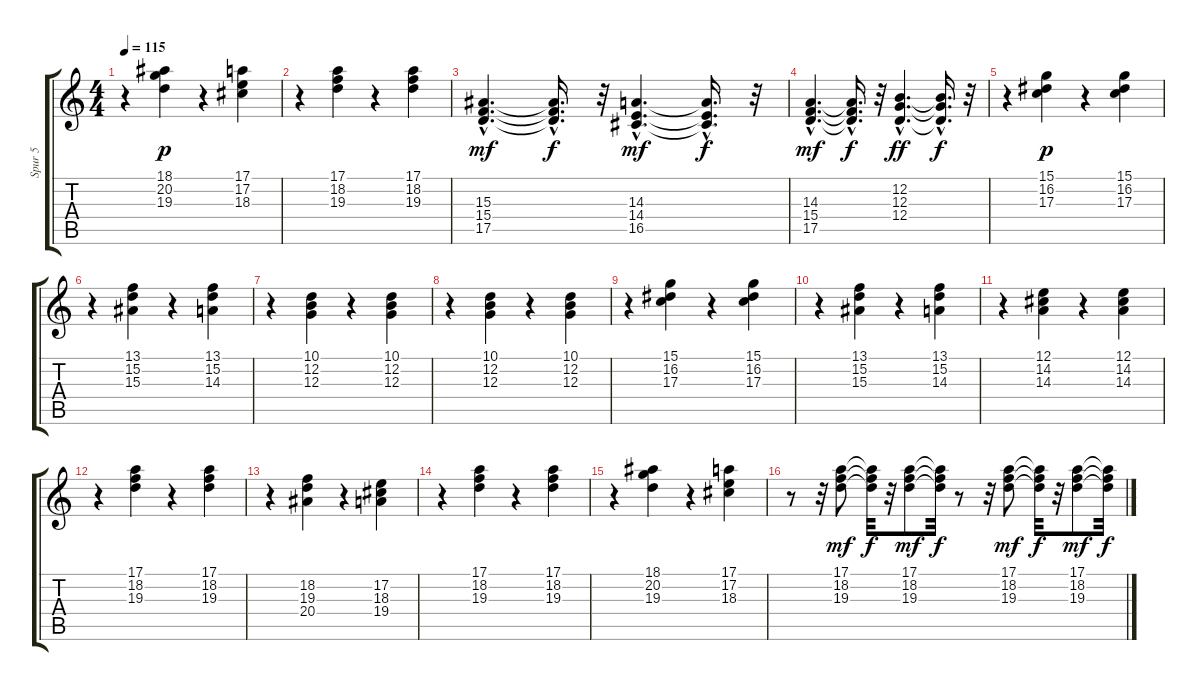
\track ("Spur 5" "Spur 5") {instrument harmonica}
\staff {score tabs}
\tuning (E4 B3 G3 D3 A2 E2) {hide}
\ts (4 4)
\tempo 115
\clef g2
\ks c
r.4{dy p} (18.1 20.2 19.3).4 r.4 (17.1 17.2 18.3).4 |
r.4 (17.1 18.2 19.3).4 r.4 (17.1 18.2 19.3).4 |
(15.3{hac} 15.4{hac} 17.5{hac}).4{d dy mf} (15.3{hac t} 15.4{hac t} 17.5{hac t}).16{d dy f} r.32 (14.3{hac} 14.4{hac} 16.5{hac}).4{d dy mf} (14.3{hac t} 14.4{hac t} 16.5{hac t}).16{d dy f} r.32 |
(14.3{hac} 15.4{hac} 17.5{hac}).4{d dy mf} (14.3{hac t} 15.4{hac t} 17.5{hac t}).16{d dy f} r.32 (12.2{hac} 12.3{hac} 12.4{hac}).4{d dy ff} (12.2{hac t} 12.3{hac t} 12.4{hac t}).16{d dy f} r.32 |
r.4 (15.1 16.2 17.3).4{dy p} r.4 (15.1 16.2 17.3).4 |
r.4 (13.1 15.2 15.3).4 r.4 (13.1 15.2 14.3).4 |
r.4 (10.1 12.2 12.3).4 r.4 (10.1 12.2 12.3).4 |
r.4 (10.1 12.2 12.3).4 r.4 (10.1 12.2 12.3).4 |
r.4 (15.1 16.2 17.3).4 r.4 (15.1 16.2 17.3).4 |
r.4 (13.1 15.2 15.3).4 r.4 (13.1 15.2 14.3).4 |
r.4 (12.1 14.2 14.3).4 r.4 (12.1 14.2 14.3).4 |
r.4 (17.1 18.2 19.3).4 r.4 (17.1 18.2 19.3).4 |
r.4 (18.2 19.3 20.4).4 r.4 (17.2 18.3 19.4).4 |
r.4 (17.1 18.2 19.3).4 r.4 (17.1 18.2 19.3).4 |
r.4 (18.1 20.2 19.3).4 r.4 (17.1 17.2 18.3).4 |
r.8 r.32 (17.1 18.2 19.3).8{dy mf} (17.1{t} 18.2{t} 19.3{t}).32{dy f} r.32 (17.1 18.2 19.3).8{dy mf} (17.1{t} 18.2{t} 19.3{t}).32{dy f} r.8 r.32 (17.1 18.2 19.3).8{dy mf} (17.1{t} 18.2{t} 19.3{t}).32{dy f} r.32 (17.1 18.2 19.3).8{dy mf} (17.1{t} 18.2{t} 19.3{t}).32{dy f}
